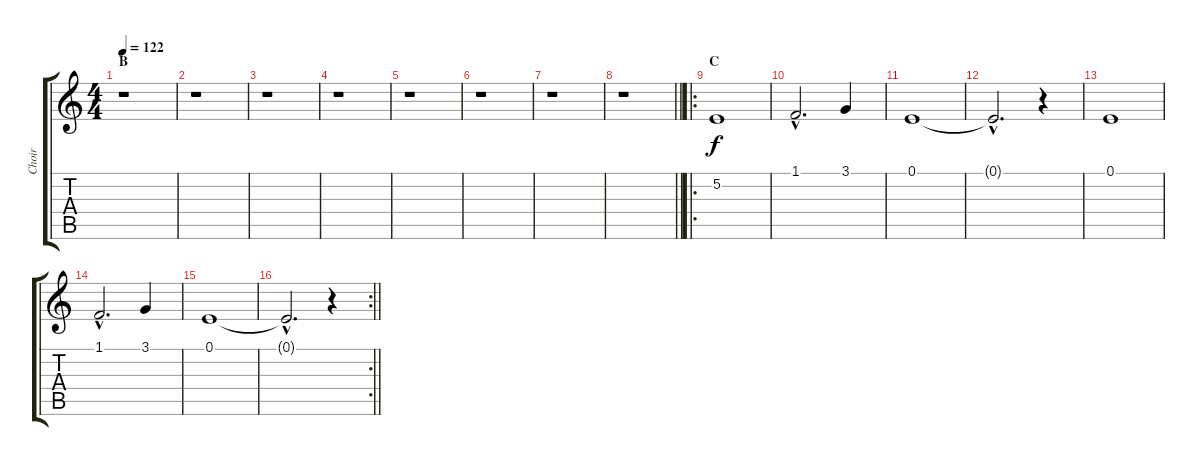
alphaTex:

\track ("Choir" "Choir") {instrument choiraahs}
\staff {score tabs}
\tuning (E4 B3 G3 D3 A2 E2) {hide}
\ts (4 4)
\section ("" "B")
\tempo 122
\clef g2
\ks c
r.1{dy f} |
r.1 |
r.1 |
r.1 |
r.1 |
r.1 |
r.1 |
\barLineRight lightlight
r.1 |
\ro
\section ("" "C")
5.2.1 |
1.1{hac}.2{d} 3.1.4 |
0.1.1 |
0.1{hac t}.2{d} r.4 |
0.1.1 |
1.1{hac}.2{d} 3.1.4 |
0.1.1 |
\rc 2
\barLineRight lightlight
0.1{hac t}.2{d} r.4
